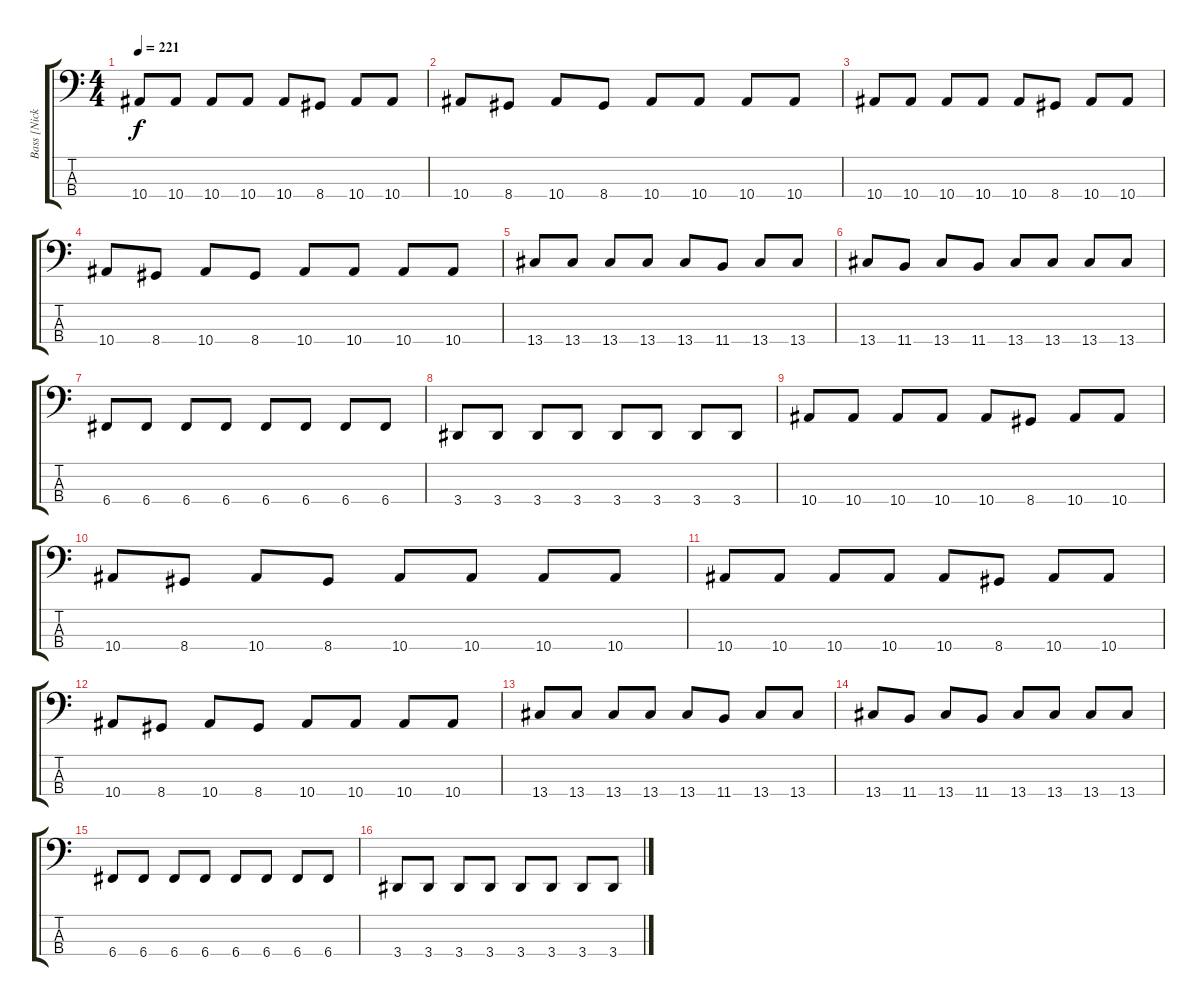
\track ("Bass [Nick Oliveri]" "Bass [Nick") {instrument electricbasspick bank 255}
\staff {score tabs}
\tuning (Eb2 Bb1 F1 C1) {hide}
\ts (4 4)
\tempo 221
\clef f4
\ks c
10.4.8{dy f} 10.4.8 10.4.8 10.4.8 10.4.8 8.4.8 10.4.8 10.4.8 |
10.4.8 8.4.8 10.4.8 8.4.8 10.4.8 10.4.8 10.4.8 10.4.8 |
10.4.8 10.4.8 10.4.8 10.4.8 10.4.8 8.4.8 10.4.8 10.4.8 |
10.4.8 8.4.8 10.4.8 8.4.8 10.4.8 10.4.8 10.4.8 10.4.8 |
13.4.8 13.4.8 13.4.8 13.4.8 13.4.8 11.4.8 13.4.8 13.4.8 |
13.4.8 11.4.8 13.4.8 11.4.8 13.4.8 13.4.8 13.4.8 13.4.8 |
6.4.8 6.4.8 6.4.8 6.4.8 6.4.8 6.4.8 6.4.8 6.4.8 |
3.4.8 3.4.8 3.4.8 3.4.8 3.4.8 3.4.8 3.4.8 3.4.8 |
10.4.8 10.4.8 10.4.8 10.4.8 10.4.8 8.4.8 10.4.8 10.4.8 |
10.4.8 8.4.8 10.4.8 8.4.8 10.4.8 10.4.8 10.4.8 10.4.8 |
10.4.8 10.4.8 10.4.8 10.4.8 10.4.8 8.4.8 10.4.8 10.4.8 |
10.4.8 8.4.8 10.4.8 8.4.8 10.4.8 10.4.8 10.4.8 10.4.8 |
13.4.8 13.4.8 13.4.8 13.4.8 13.4.8 11.4.8 13.4.8 13.4.8 |
13.4.8 11.4.8 13.4.8 11.4.8 13.4.8 13.4.8 13.4.8 13.4.8 |
6.4.8 6.4.8 6.4.8 6.4.8 6.4.8 6.4.8 6.4.8 6.4.8 |
3.4.8 3.4.8 3.4.8 3.4.8 3.4.8 3.4.8 3.4.8 3.4.8
